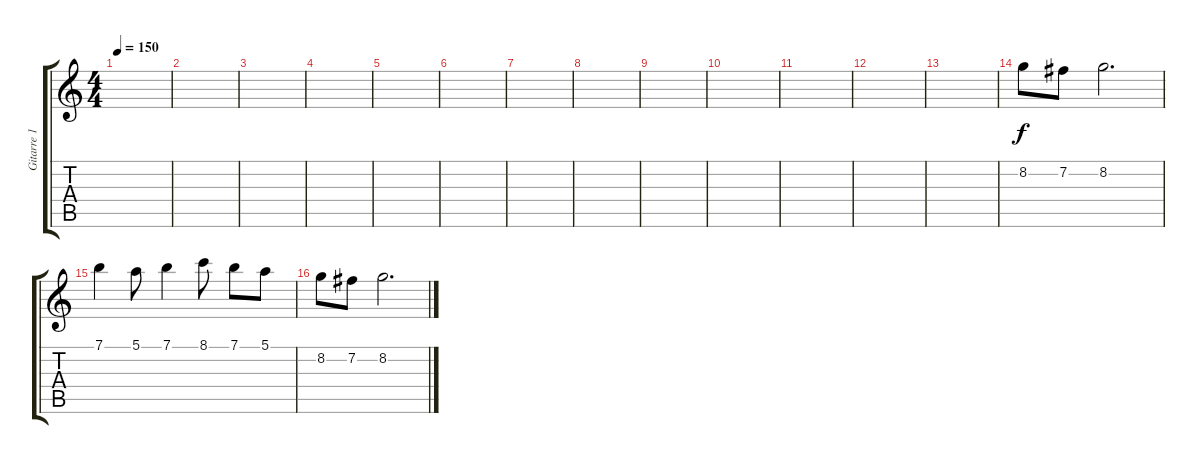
\track ("Gitarre 1" "Gitarre 1") {instrument distortionguitar}
\staff {score tabs}
\tuning (E4 B3 G3 D3 A2 E2) {hide}
\ts (4 4)
\tempo 150
\clef g2
\ks c
|
|
|
|
|
|
|
|
|
|
|
|
|
8.2.8 7.2.8 8.2.2{d} |
7.1.4 5.1.8 7.1.4 8.1.8 7.1.8 5.1.8 |
8.2.8 7.2.8 8.2.2{d}
